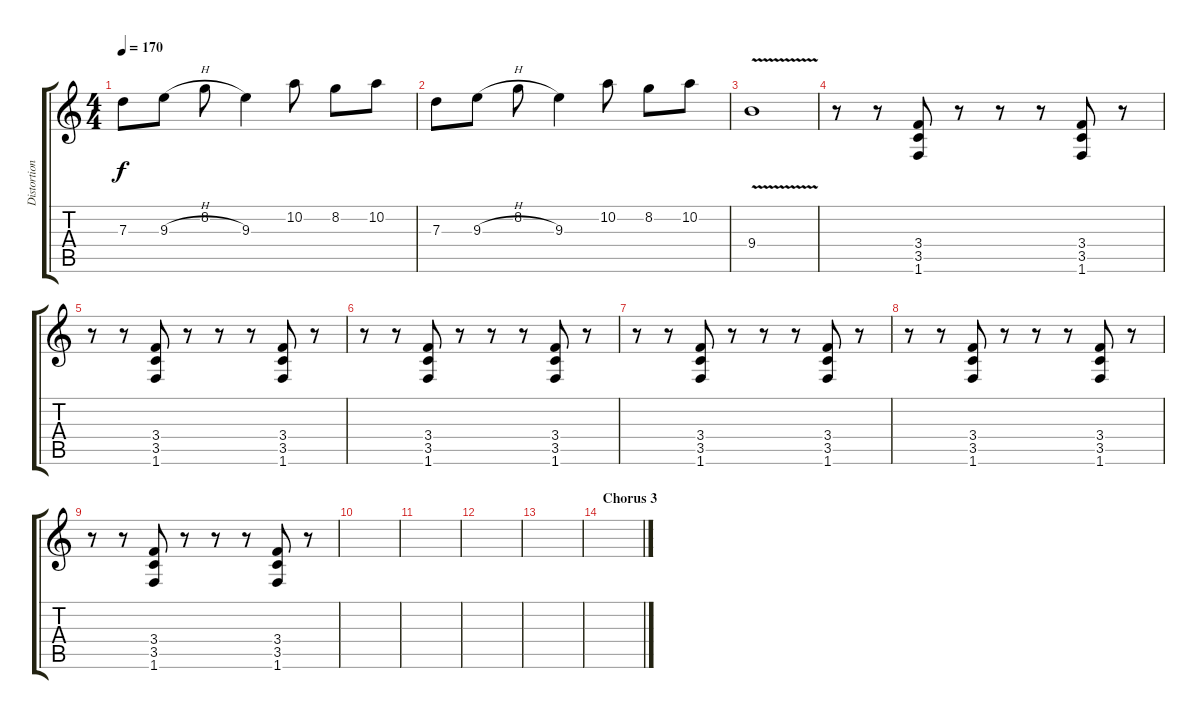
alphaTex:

\track ("Distortion Guitar" "Distortion") {instrument distortionguitar}
\staff {score tabs}
\tuning (E4 B3 G3 D3 A2 E2) {hide}
\ts (4 4)
\tempo 170
\clef g2
\ks c
7.3.8{dy f} 9.3{h}.8 8.2.8 9.3.4 10.2.8 8.2.8 10.2.8 |
7.3.8 9.3{h}.8 8.2.8 9.3.4 10.2.8 8.2.8 10.2.8 |
9.4{v}.1 |
r.8 r.8 (3.4 3.5 1.6).8 r.8 r.8 r.8 (3.4 3.5 1.6).8 r.8 |
r.8 r.8 (3.4 3.5 1.6).8 r.8 r.8 r.8 (3.4 3.5 1.6).8 r.8 |
r.8 r.8 (3.4 3.5 1.6).8 r.8 r.8 r.8 (3.4 3.5 1.6).8 r.8 |
r.8 r.8 (3.4 3.5 1.6).8 r.8 r.8 r.8 (3.4 3.5 1.6).8 r.8 |
r.8 r.8 (3.4 3.5 1.6).8 r.8 r.8 r.8 (3.4 3.5 1.6).8 r.8 |
r.8 r.8 (3.4 3.5 1.6).8 r.8 r.8 r.8 (3.4 3.5 1.6).8 r.8 |
|
|
|
|
\section ("" "Chorus 3")
